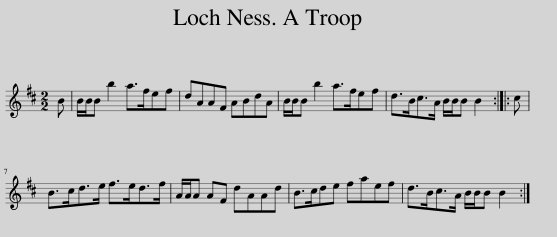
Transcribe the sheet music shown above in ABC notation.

X:1
L:1/8
M:2/2
I:linebreak $
K:Bmin
V:1 treble
V:1
 B | B/B/B b2 a>fef | dAAF ABdA | B/B/B b2 a>fef | d>Bc>A B/B/B B2 :: %5
 c |$ B>cd>e f>ed>f | A/A/A AF dAAd | B>cde faef | d>Bc>A B/B/B B2 :| %10
